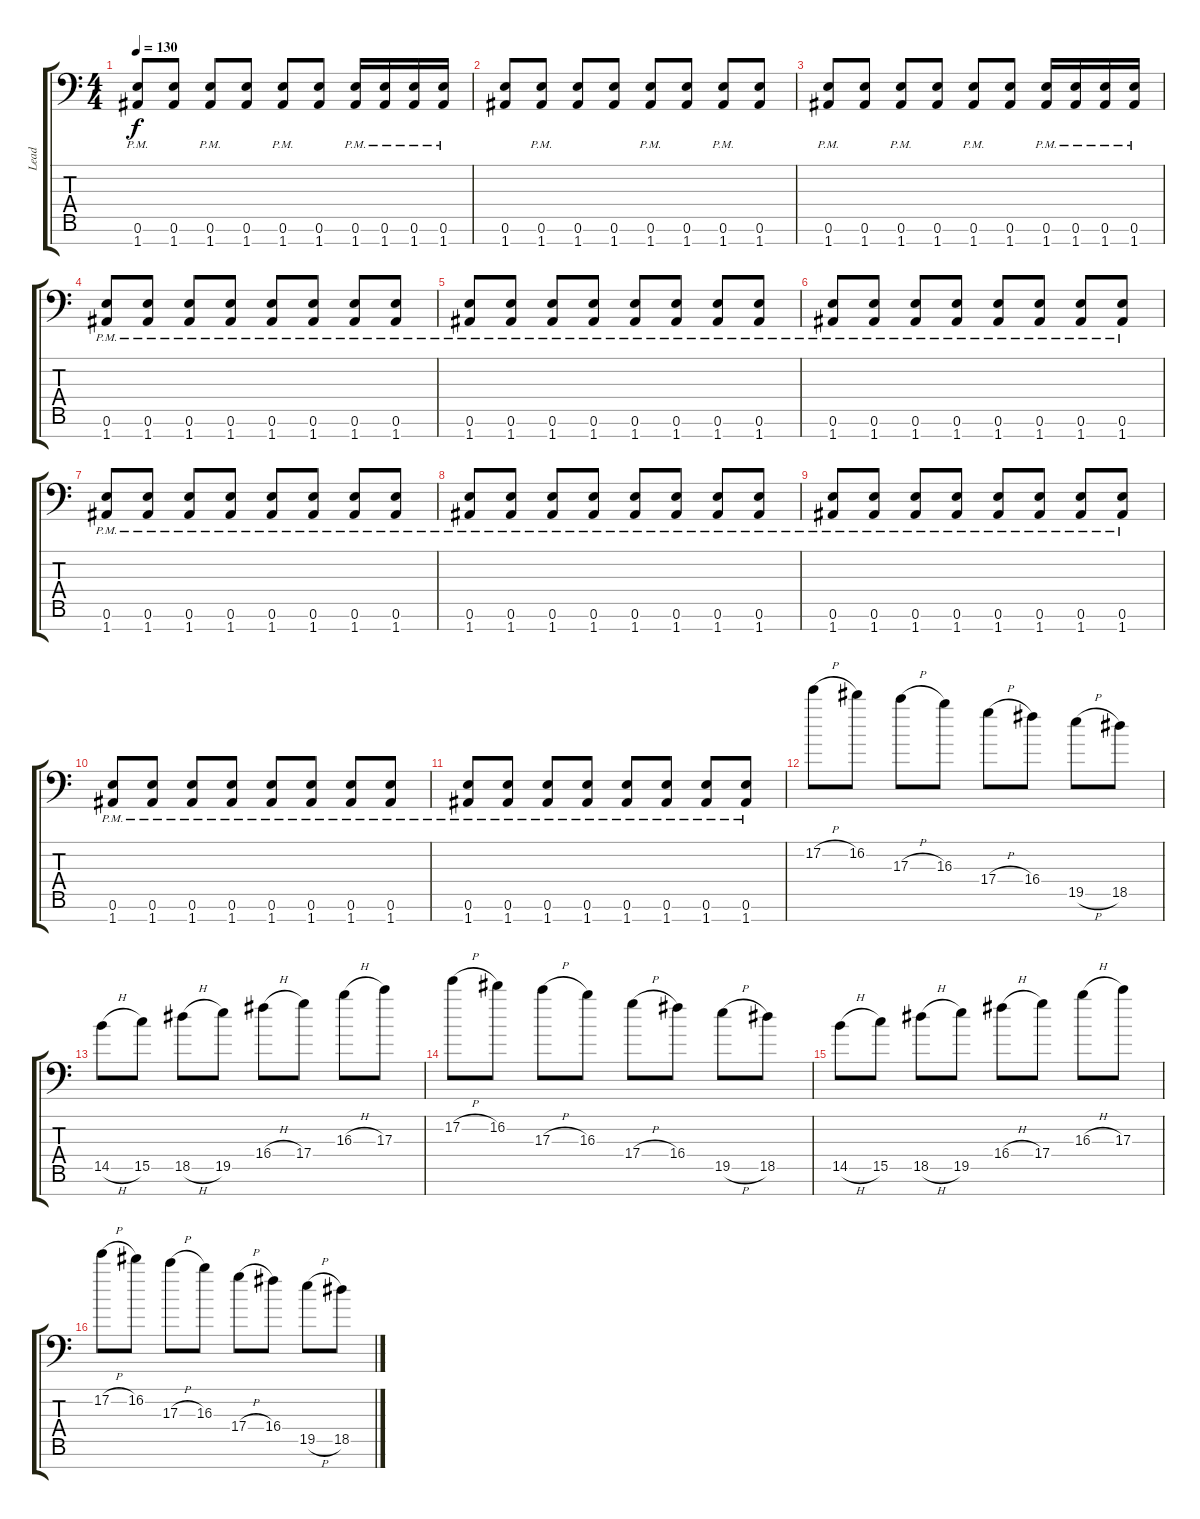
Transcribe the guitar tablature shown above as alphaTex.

\track ("Lead" "Lead") {instrument distortionguitar}
\staff {score tabs}
\tuning (E4 B3 G3 D3 A2 E2 A1) {hide}
\ts (4 4)
\tempo 130
\clef f4
\ks c
(0.6{pm} 1.7{pm}).8{dy f} (0.6 1.7).8 (0.6{pm} 1.7{pm}).8 (0.6 1.7).8 (0.6{pm} 1.7{pm}).8 (0.6 1.7).8 (0.6{pm} 1.7{pm}).16 (0.6{pm} 1.7{pm}).16 (0.6{pm} 1.7{pm}).16 (0.6{pm} 1.7{pm}).16 |
(0.6 1.7).8 (0.6{pm} 1.7{pm}).8 (0.6 1.7).8 (0.6 1.7).8 (0.6{pm} 1.7{pm}).8 (0.6 1.7).8 (0.6{pm} 1.7{pm}).8 (0.6 1.7).8 |
(0.6{pm} 1.7{pm}).8 (0.6 1.7).8 (0.6{pm} 1.7{pm}).8 (0.6 1.7).8 (0.6{pm} 1.7{pm}).8 (0.6 1.7).8 (0.6{pm} 1.7{pm}).16 (0.6{pm} 1.7{pm}).16 (0.6{pm} 1.7{pm}).16 (0.6{pm} 1.7{pm}).16 |
(0.6{pm} 1.7{pm}).8 (0.6{pm} 1.7{pm}).8 (0.6{pm} 1.7{pm}).8 (0.6{pm} 1.7{pm}).8 (0.6{pm} 1.7{pm}).8 (0.6{pm} 1.7{pm}).8 (0.6{pm} 1.7{pm}).8 (0.6{pm} 1.7{pm}).8 |
(0.6{pm} 1.7{pm}).8 (0.6{pm} 1.7{pm}).8 (0.6{pm} 1.7{pm}).8 (0.6{pm} 1.7{pm}).8 (0.6{pm} 1.7{pm}).8 (0.6{pm} 1.7{pm}).8 (0.6{pm} 1.7{pm}).8 (0.6{pm} 1.7{pm}).8 |
(0.6{pm} 1.7{pm}).8 (0.6{pm} 1.7{pm}).8 (0.6{pm} 1.7{pm}).8 (0.6{pm} 1.7{pm}).8 (0.6{pm} 1.7{pm}).8 (0.6{pm} 1.7{pm}).8 (0.6{pm} 1.7{pm}).8 (0.6{pm} 1.7{pm}).8 |
(0.6{pm} 1.7{pm}).8 (0.6{pm} 1.7{pm}).8 (0.6{pm} 1.7{pm}).8 (0.6{pm} 1.7{pm}).8 (0.6{pm} 1.7{pm}).8 (0.6{pm} 1.7{pm}).8 (0.6{pm} 1.7{pm}).8 (0.6{pm} 1.7{pm}).8 |
(0.6{pm} 1.7{pm}).8 (0.6{pm} 1.7{pm}).8 (0.6{pm} 1.7{pm}).8 (0.6{pm} 1.7{pm}).8 (0.6{pm} 1.7{pm}).8 (0.6{pm} 1.7{pm}).8 (0.6{pm} 1.7{pm}).8 (0.6{pm} 1.7{pm}).8 |
(0.6{pm} 1.7{pm}).8 (0.6{pm} 1.7{pm}).8 (0.6{pm} 1.7{pm}).8 (0.6{pm} 1.7{pm}).8 (0.6{pm} 1.7{pm}).8 (0.6{pm} 1.7{pm}).8 (0.6{pm} 1.7{pm}).8 (0.6{pm} 1.7{pm}).8 |
(0.6{pm} 1.7{pm}).8 (0.6{pm} 1.7{pm}).8 (0.6{pm} 1.7{pm}).8 (0.6{pm} 1.7{pm}).8 (0.6{pm} 1.7{pm}).8 (0.6{pm} 1.7{pm}).8 (0.6{pm} 1.7{pm}).8 (0.6{pm} 1.7{pm}).8 |
(0.6{pm} 1.7{pm}).8 (0.6{pm} 1.7{pm}).8 (0.6{pm} 1.7{pm}).8 (0.6{pm} 1.7{pm}).8 (0.6{pm} 1.7{pm}).8 (0.6{pm} 1.7{pm}).8 (0.6{pm} 1.7{pm}).8 (0.6{pm} 1.7{pm}).8 |
17.2{h}.8 16.2.8 17.3{h}.8 16.3.8 17.4{h}.8 16.4.8 19.5{h}.8 18.5.8 |
14.5{h}.8 15.5.8 18.5{h}.8 19.5.8 16.4{h}.8 17.4.8 16.3{h}.8 17.3.8 |
17.2{h}.8 16.2.8 17.3{h}.8 16.3.8 17.4{h}.8 16.4.8 19.5{h}.8 18.5.8 |
14.5{h}.8 15.5.8 18.5{h}.8 19.5.8 16.4{h}.8 17.4.8 16.3{h}.8 17.3.8 |
17.2{h}.8 16.2.8 17.3{h}.8 16.3.8 17.4{h}.8 16.4.8 19.5{h}.8 18.5.8
